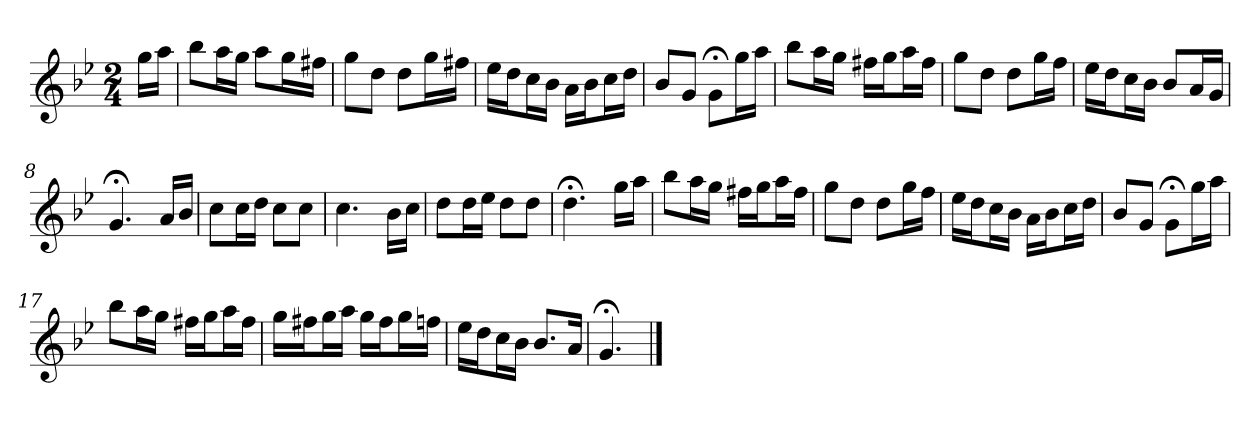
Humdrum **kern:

**kern
*part1
*staff1
*k[b-e-]
*g:
*M2/4
*MM120
=
16ggLL
16aaJJ
=1
8bb-L
16aaL
16ggJJ
8aaL
16ggL
16ff#XJJ
=2
8ggL
8ddJ
8ddL
16ggL
16ff#XJJ
=3
16ee-LL
16ddJ
16ccL
16b-JJ
16aLL
16b-J
16ccL
16ddJJ
=4
8b-L
8gJ
8g;<L
16ggL
16aaJJ
=5
8bb-L
16aaL
16ggJJ
16ff#XLL
16ggJ
16aaL
16ff#JJ
=6
8ggL
8ddJ
8ddL
16ggL
16ffJJ
=7
16ee-LL
16ddJ
16ccL
16b-JJ
8b-L
16aL
16gJJ
=8
4.g;<
16aLL
16b-JJ
=9
8ccL
16ccL
16ddJJ
8ccL
8ccJ
=10
4.cc
16b-LL
16ccJJ
=11
8ddL
16ddL
16ee-JJ
8ddL
8ddJ
=12
4.dd;<
16ggLL
16aaJJ
=13
8bb-L
16aaL
16ggJJ
16ff#XLL
16ggJ
16aaL
16ff#JJ
=14
8ggL
8ddJ
8ddL
16ggL
16ffJJ
=15
16ee-LL
16ddJ
16ccL
16b-JJ
16aLL
16b-J
16ccL
16ddJJ
=16
8b-L
8gJ
8g;<L
16ggL
16aaJJ
=17
8bb-L
16aaL
16ggJJ
16ff#XLL
16ggJ
16aaL
16ff#JJ
=18
16ggLL
16ff#XJ
16ggL
16aaJJ
16ggLL
16ff#J
16ggL
16ffnJJ
=19
16ee-LL
16ddJ
16ccL
16b-JJ
8.b-L
16aJk
=20
4.g;<
==
*-
